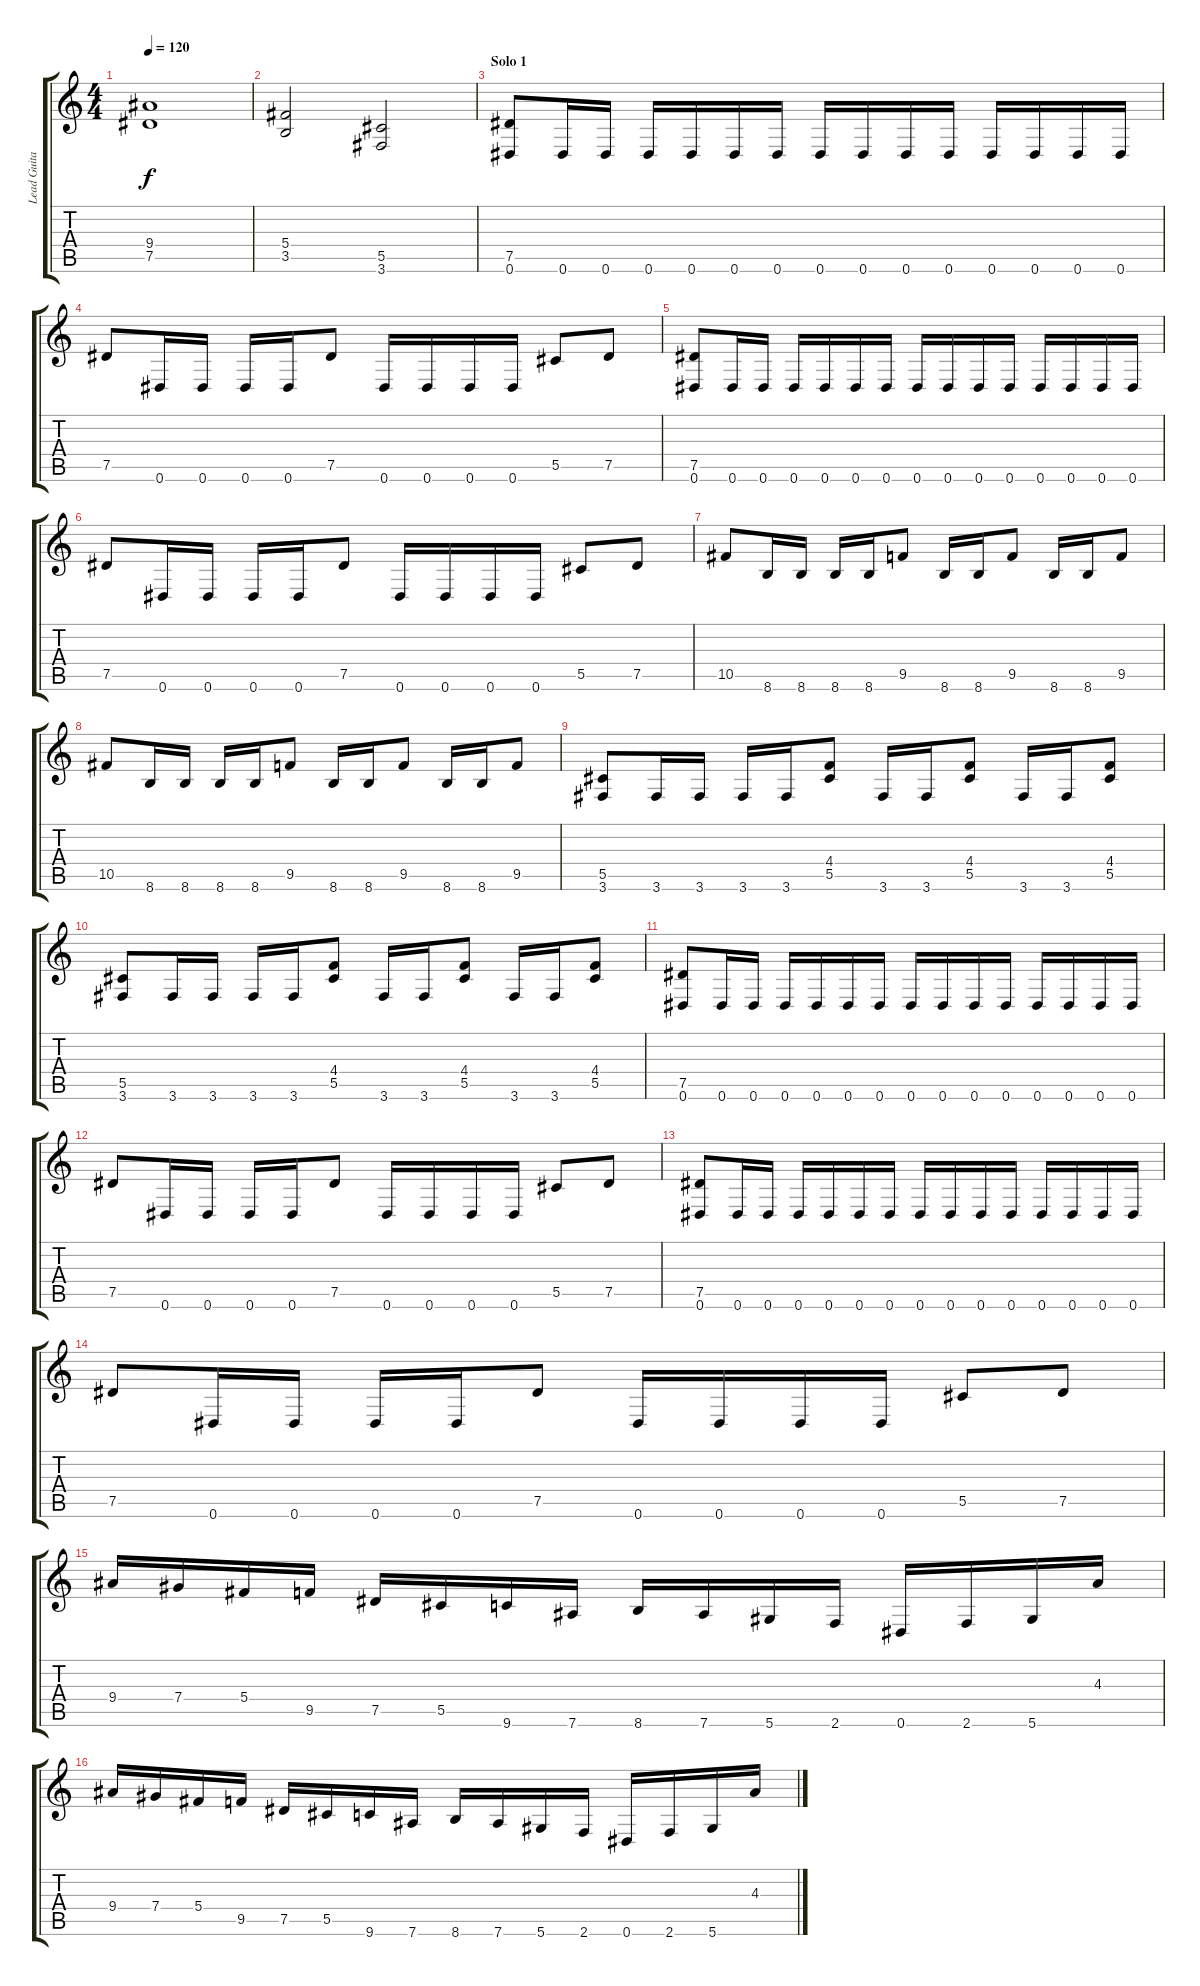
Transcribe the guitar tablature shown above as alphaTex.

\track ("Lead Guitar I" "Lead Guita") {instrument distortionguitar}
\staff {score tabs}
\tuning (Eb4 Bb3 Gb3 Db3 Ab2 Eb2) {hide}
\ts (4 4)
\tempo 120
\clef g2
\ks c
(9.4 7.5).1{dy f} |
(5.4 3.5).2 (5.5 3.6).2 |
\section ("" "Solo 1")
(7.5 0.6).8 0.6.16 0.6.16 0.6.16 0.6.16 0.6.16 0.6.16 0.6.16 0.6.16 0.6.16 0.6.16 0.6.16 0.6.16 0.6.16 0.6.16 |
7.5.8 0.6.16 0.6.16 0.6.16 0.6.16 7.5.8 0.6.16 0.6.16 0.6.16 0.6.16 5.5.8 7.5.8 |
(7.5 0.6).8 0.6.16 0.6.16 0.6.16 0.6.16 0.6.16 0.6.16 0.6.16 0.6.16 0.6.16 0.6.16 0.6.16 0.6.16 0.6.16 0.6.16 |
7.5.8 0.6.16 0.6.16 0.6.16 0.6.16 7.5.8 0.6.16 0.6.16 0.6.16 0.6.16 5.5.8 7.5.8 |
10.5.8 8.6.16 8.6.16 8.6.16 8.6.16 9.5.8 8.6.16 8.6.16 9.5.8 8.6.16 8.6.16 9.5.8 |
10.5.8 8.6.16 8.6.16 8.6.16 8.6.16 9.5.8 8.6.16 8.6.16 9.5.8 8.6.16 8.6.16 9.5.8 |
(5.5 3.6).8 3.6.16 3.6.16 3.6.16 3.6.16 (4.4 5.5).8 3.6.16 3.6.16 (4.4 5.5).8 3.6.16 3.6.16 (4.4 5.5).8 |
(5.5 3.6).8 3.6.16 3.6.16 3.6.16 3.6.16 (4.4 5.5).8 3.6.16 3.6.16 (4.4 5.5).8 3.6.16 3.6.16 (4.4 5.5).8 |
(7.5 0.6).8 0.6.16 0.6.16 0.6.16 0.6.16 0.6.16 0.6.16 0.6.16 0.6.16 0.6.16 0.6.16 0.6.16 0.6.16 0.6.16 0.6.16 |
7.5.8 0.6.16 0.6.16 0.6.16 0.6.16 7.5.8 0.6.16 0.6.16 0.6.16 0.6.16 5.5.8 7.5.8 |
(7.5 0.6).8 0.6.16 0.6.16 0.6.16 0.6.16 0.6.16 0.6.16 0.6.16 0.6.16 0.6.16 0.6.16 0.6.16 0.6.16 0.6.16 0.6.16 |
7.5.8 0.6.16 0.6.16 0.6.16 0.6.16 7.5.8 0.6.16 0.6.16 0.6.16 0.6.16 5.5.8 7.5.8 |
9.4.16 7.4.16 5.4.16 9.5.16 7.5.16 5.5.16 9.6.16 7.6.16 8.6.16 7.6.16 5.6.16 2.6.16 0.6.16 2.6.16 5.6.16 4.3.16 |
9.4.16 7.4.16 5.4.16 9.5.16 7.5.16 5.5.16 9.6.16 7.6.16 8.6.16 7.6.16 5.6.16 2.6.16 0.6.16 2.6.16 5.6.16 4.3.16
